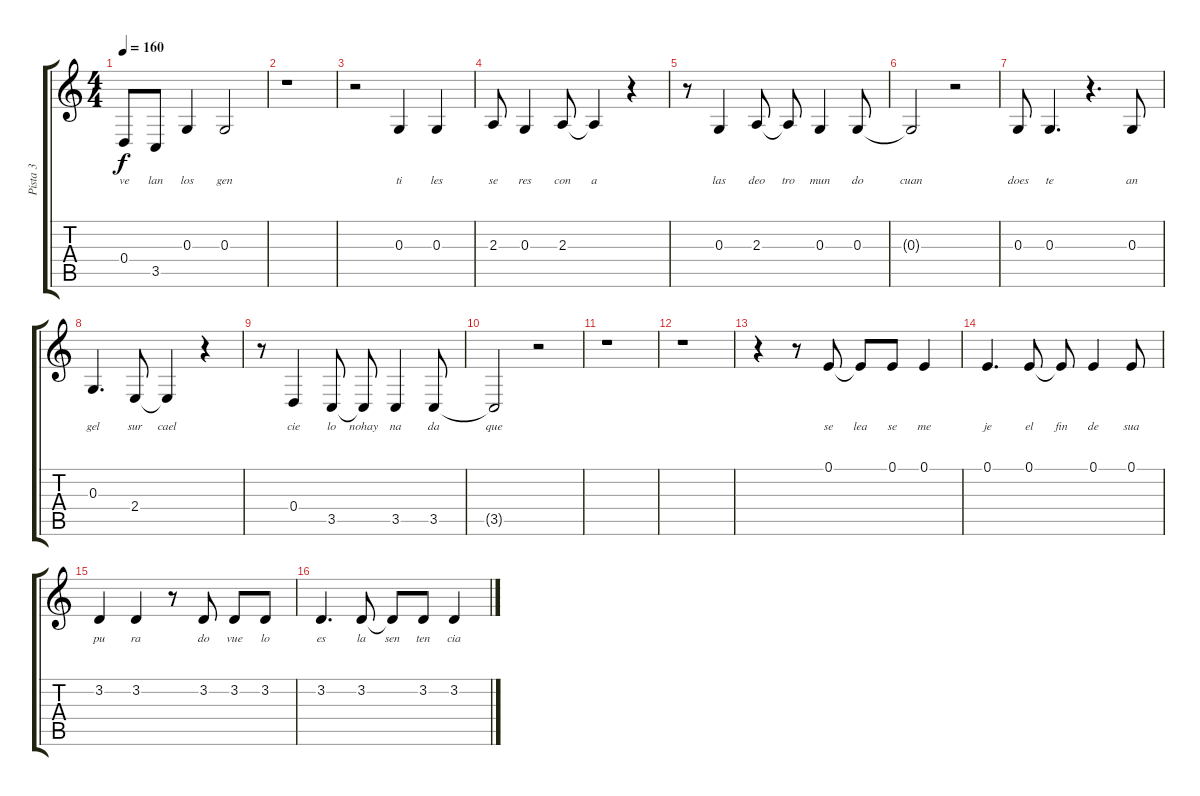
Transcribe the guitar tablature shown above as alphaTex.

\track ("Pista 3" "Pista 3") {instrument stringensemble1}
\staff {score tabs}
\tuning (E4 B3 G3 D3 A2 E2) {hide}
\ts (4 4)
\tempo 160
\clef g2
\ks c
0.4{t}.8{lyrics (0 "ve") lyrics (1 "") lyrics (2 "") lyrics (3 "") lyrics (4 "") dy f} 3.5.8{lyrics (0 "lan") lyrics (1 "") lyrics (2 "") lyrics (3 "") lyrics (4 "")} 0.3.4{lyrics (0 "los") lyrics (1 "") lyrics (2 "") lyrics (3 "") lyrics (4 "")} 0.3.2{lyrics (0 "gen") lyrics (1 "") lyrics (2 "") lyrics (3 "") lyrics (4 "")} |
r.1 |
r.2 0.3.4{lyrics (0 "ti") lyrics (1 "") lyrics (2 "") lyrics (3 "") lyrics (4 "")} 0.3.4{lyrics (0 "les") lyrics (1 "") lyrics (2 "") lyrics (3 "") lyrics (4 "")} |
2.3.8{lyrics (0 "se") lyrics (1 "") lyrics (2 "") lyrics (3 "") lyrics (4 "")} 0.3.4{lyrics (0 "res") lyrics (1 "") lyrics (2 "") lyrics (3 "") lyrics (4 "")} 2.3.8{lyrics (0 "con") lyrics (1 "") lyrics (2 "") lyrics (3 "") lyrics (4 "")} 2.3{t}.4{lyrics (0 "a") lyrics (1 "") lyrics (2 "") lyrics (3 "") lyrics (4 "")} r.4 |
r.8 0.3.4{lyrics (0 "las") lyrics (1 "") lyrics (2 "") lyrics (3 "") lyrics (4 "")} 2.3.8{lyrics (0 "deo") lyrics (1 "") lyrics (2 "") lyrics (3 "") lyrics (4 "")} 2.3{t}.8{lyrics (0 "tro") lyrics (1 "") lyrics (2 "") lyrics (3 "") lyrics (4 "")} 0.3.4{lyrics (0 "mun") lyrics (1 "") lyrics (2 "") lyrics (3 "") lyrics (4 "")} 0.3.8{lyrics (0 "do") lyrics (1 "") lyrics (2 "") lyrics (3 "") lyrics (4 "")} |
0.3{t}.2{lyrics (0 "cuan") lyrics (1 "") lyrics (2 "") lyrics (3 "") lyrics (4 "")} r.2 |
0.3.8{lyrics (0 "does") lyrics (1 "") lyrics (2 "") lyrics (3 "") lyrics (4 "")} 0.3.4{d lyrics (0 "te") lyrics (1 "") lyrics (2 "") lyrics (3 "") lyrics (4 "")} r.4{d} 0.3.8{lyrics (0 "an") lyrics (1 "") lyrics (2 "") lyrics (3 "") lyrics (4 "")} |
0.3.4{d lyrics (0 "gel") lyrics (1 "") lyrics (2 "") lyrics (3 "") lyrics (4 "")} 2.4.8{lyrics (0 "sur") lyrics (1 "") lyrics (2 "") lyrics (3 "") lyrics (4 "")} 2.4{t}.4{lyrics (0 "cael") lyrics (1 "") lyrics (2 "") lyrics (3 "") lyrics (4 "")} r.4 |
r.8 0.4.4{lyrics (0 "cie") lyrics (1 "") lyrics (2 "") lyrics (3 "") lyrics (4 "")} 3.5.8{lyrics (0 "lo") lyrics (1 "") lyrics (2 "") lyrics (3 "") lyrics (4 "")} 3.5{t}.8{lyrics (0 "nohay") lyrics (1 "") lyrics (2 "") lyrics (3 "") lyrics (4 "")} 3.5.4{lyrics (0 "na") lyrics (1 "") lyrics (2 "") lyrics (3 "") lyrics (4 "")} 3.5.8{lyrics (0 "da") lyrics (1 "") lyrics (2 "") lyrics (3 "") lyrics (4 "")} |
3.5{t}.2{lyrics (0 "que") lyrics (1 "") lyrics (2 "") lyrics (3 "") lyrics (4 "")} r.2 |
r.1 |
r.1 |
r.4 r.8 0.1.8{lyrics (0 "se") lyrics (1 "") lyrics (2 "") lyrics (3 "") lyrics (4 "")} 0.1{t}.8{lyrics (0 "lea") lyrics (1 "") lyrics (2 "") lyrics (3 "") lyrics (4 "")} 0.1.8{lyrics (0 "se") lyrics (1 "") lyrics (2 "") lyrics (3 "") lyrics (4 "")} 0.1.4{lyrics (0 "me") lyrics (1 "") lyrics (2 "") lyrics (3 "") lyrics (4 "")} |
0.1.4{d lyrics (0 "je") lyrics (1 "") lyrics (2 "") lyrics (3 "") lyrics (4 "")} 0.1.8{lyrics (0 "el") lyrics (1 "") lyrics (2 "") lyrics (3 "") lyrics (4 "")} 0.1{t}.8{lyrics (0 "fin") lyrics (1 "") lyrics (2 "") lyrics (3 "") lyrics (4 "")} 0.1.4{lyrics (0 "de") lyrics (1 "") lyrics (2 "") lyrics (3 "") lyrics (4 "")} 0.1.8{lyrics (0 "sua") lyrics (1 "") lyrics (2 "") lyrics (3 "") lyrics (4 "")} |
3.2.4{lyrics (0 "pu") lyrics (1 "") lyrics (2 "") lyrics (3 "") lyrics (4 "")} 3.2.4{lyrics (0 "ra") lyrics (1 "") lyrics (2 "") lyrics (3 "") lyrics (4 "")} r.8 3.2.8{lyrics (0 "do") lyrics (1 "") lyrics (2 "") lyrics (3 "") lyrics (4 "")} 3.2.8{lyrics (0 "vue") lyrics (1 "") lyrics (2 "") lyrics (3 "") lyrics (4 "")} 3.2.8{lyrics (0 "lo") lyrics (1 "") lyrics (2 "") lyrics (3 "") lyrics (4 "")} |
3.2.4{d lyrics (0 "es") lyrics (1 "") lyrics (2 "") lyrics (3 "") lyrics (4 "")} 3.2.8{lyrics (0 "la") lyrics (1 "") lyrics (2 "") lyrics (3 "") lyrics (4 "")} 3.2{t}.8{lyrics (0 "sen") lyrics (1 "") lyrics (2 "") lyrics (3 "") lyrics (4 "")} 3.2.8{lyrics (0 "ten") lyrics (1 "") lyrics (2 "") lyrics (3 "") lyrics (4 "")} 3.2.4{lyrics (0 "cia") lyrics (1 "") lyrics (2 "") lyrics (3 "") lyrics (4 "")}
